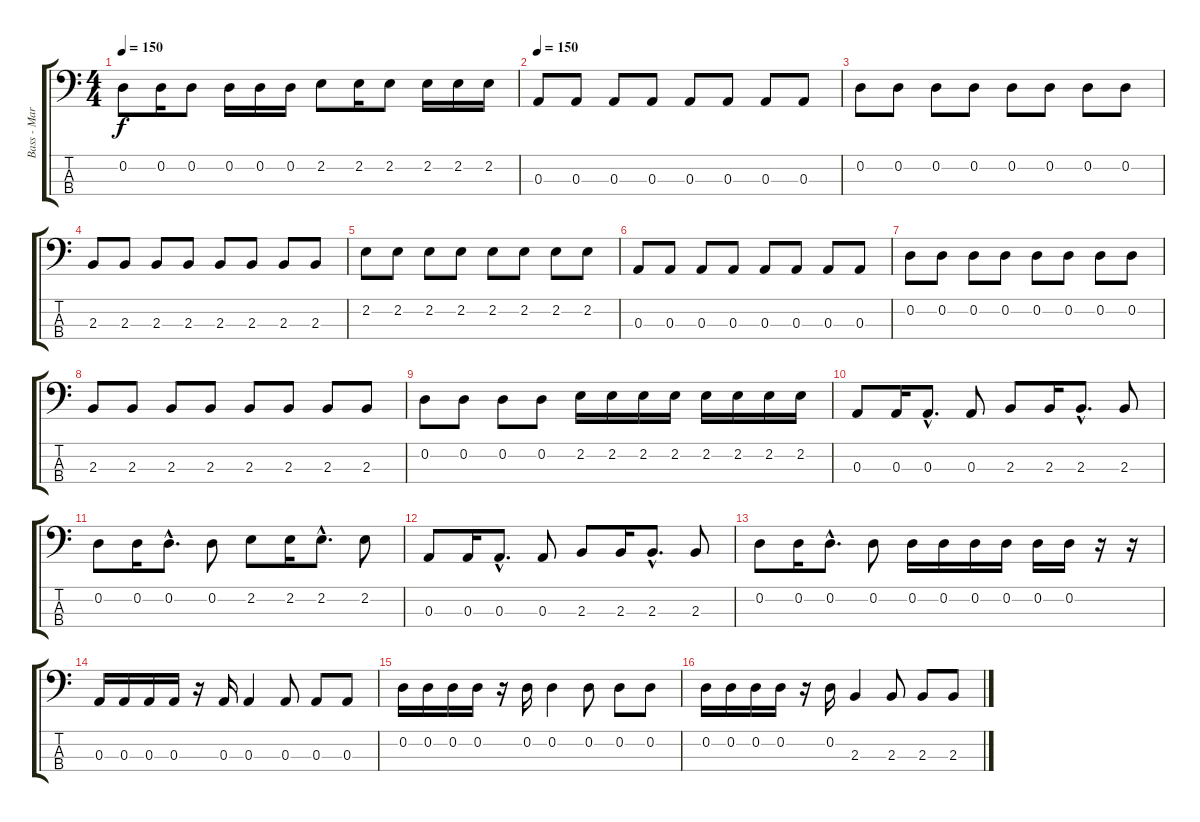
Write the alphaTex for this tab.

\track ("Bass - Mark Alan Hoppus" "Bass - Mar") {instrument electricbassfinger}
\staff {score tabs}
\tuning (G2 D2 A1 E1) {hide}
\ts (4 4)
\tempo 150
\clef f4
\ks c
0.2.8{dy f} 0.2.16 0.2.8 0.2.16 0.2.16 0.2.16 2.2.8 2.2.16 2.2.8 2.2.16 2.2.16 2.2.16 |
\tempo 150
0.3.8 0.3.8 0.3.8 0.3.8 0.3.8 0.3.8 0.3.8 0.3.8 |
0.2.8 0.2.8 0.2.8 0.2.8 0.2.8 0.2.8 0.2.8 0.2.8 |
2.3.8 2.3.8 2.3.8 2.3.8 2.3.8 2.3.8 2.3.8 2.3.8 |
2.2.8 2.2.8 2.2.8 2.2.8 2.2.8 2.2.8 2.2.8 2.2.8 |
0.3.8 0.3.8 0.3.8 0.3.8 0.3.8 0.3.8 0.3.8 0.3.8 |
0.2.8 0.2.8 0.2.8 0.2.8 0.2.8 0.2.8 0.2.8 0.2.8 |
2.3.8 2.3.8 2.3.8 2.3.8 2.3.8 2.3.8 2.3.8 2.3.8 |
0.2.8 0.2.8 0.2.8 0.2.8 2.2.16 2.2.16 2.2.16 2.2.16 2.2.16 2.2.16 2.2.16 2.2.16 |
0.3.8 0.3.16 0.3{hac}.8{d} 0.3.8 2.3.8 2.3.16 2.3{hac}.8{d} 2.3.8 |
0.2.8 0.2.16 0.2{hac}.8{d} 0.2.8 2.2.8 2.2.16 2.2{hac}.8{d} 2.2.8 |
0.3.8 0.3.16 0.3{hac}.8{d} 0.3.8 2.3.8 2.3.16 2.3{hac}.8{d} 2.3.8 |
0.2.8 0.2.16 0.2{hac}.8{d} 0.2.8 0.2.16 0.2.16 0.2.16 0.2.16 0.2.16 0.2.16 r.16 r.16 |
0.3.16 0.3.16 0.3.16 0.3.16 r.16 0.3.16 0.3.4 0.3.8 0.3.8 0.3.8 |
0.2.16 0.2.16 0.2.16 0.2.16 r.16 0.2.16 0.2.4 0.2.8 0.2.8 0.2.8 |
0.2.16 0.2.16 0.2.16 0.2.16 r.16 0.2.16 2.3.4 2.3.8 2.3.8 2.3.8
